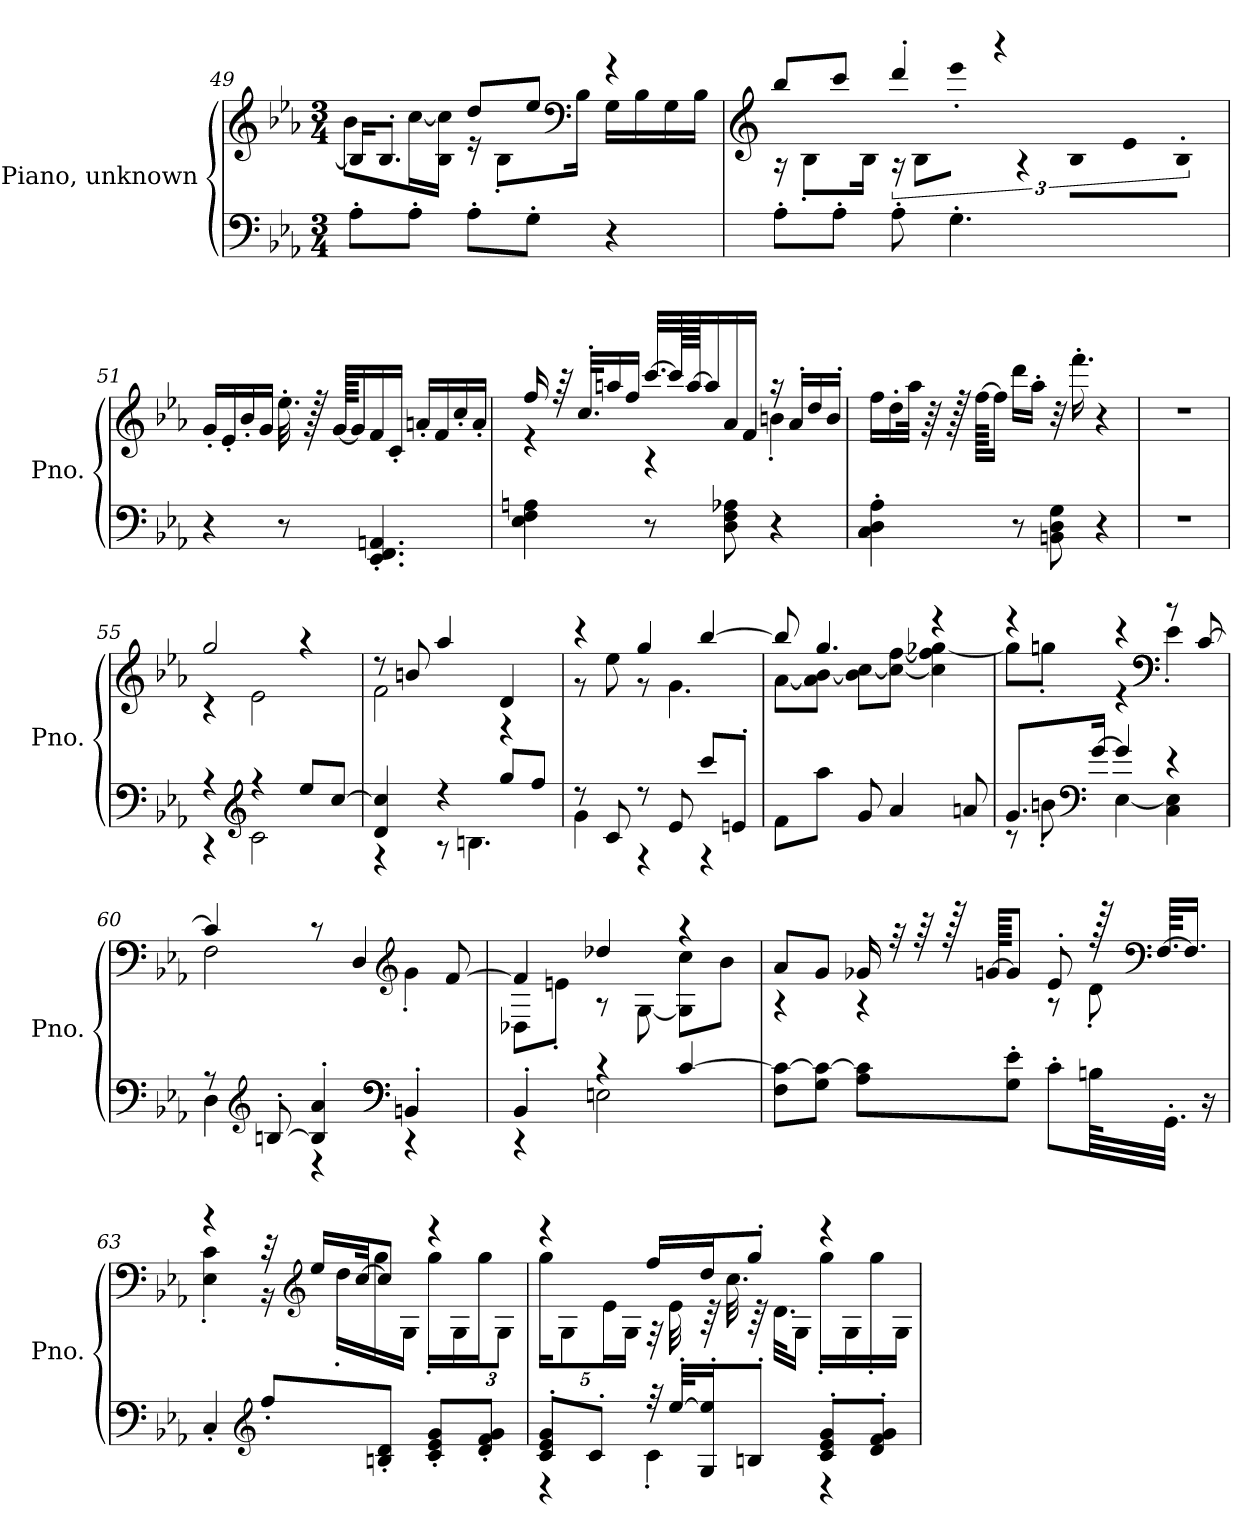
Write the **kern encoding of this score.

**kern	**kern
*part1	*part1
*staff2	*staff1
*I"Piano, unknown	*
*I'Pno.	*
*clefF4	*clefG2
*k[b-e-a-]	*k[b-e-a-]
*M3/4	*M3/4
=49	=49
*	*^
8A-'\L	16B-/KL]	8b-\L
.	8.B-'/J	.
8A-'\J	.	[16cc\L
.	.	16B-\ 16cc\]JJ
8A-'\L	8dd/L	16r
.	.	8B-'\L
8G'\J	8ee-/J	.
*	*clefF4	*
.	.	16B-\Jk
4r	4r	16G\LL
.	.	16B-\
.	.	16G\
.	.	16B-\JJ
=50	=50	=50
*	*clefG2	*
8A-'\L	8bb-/L	16r
.	.	8B-'\L
8A-'\J	8ccc/J	.
.	.	16B-\Jk
8A-'\	4ddd'/	24r
.	.	12B-\L
4.G'\	.	8eee-'\J
.	4r	16r
.	.	16B-\LL
.	.	16e-\
.	.	16B-'\JJ
*	*v	*v
!!LO:LB:g=z
=51	=51
4r	16g'/LL
.	16e-'/
.	16b-'/
.	16g/JJ
8r	32.ee-'\
.	128r
.	[128g/KKKLL
.	16g/]
4.EE-/' 4.FF/' 4.AAn/'	16f/
.	16c'/JJ
.	16an'/LL
.	16f/
.	16cc'/
.	16a'/JJ
=52	=52
*	*^
4E-\ 4F\ 4An\	16ff/	4r
.	64r	.
.	32.cc'/KLL	.
.	16aan/	.
.	16ff/JJ	.
8r	[32.ccc/LLL	4r
.	128ccc/LL]	.
.	[128aa/JJJ	.
.	16aa/]	.
8D\ 8F\ 8A-X\	16a-/	.
.	16f/JJ	.
4r	16r	4bn'\
.	16a-'/LL	.
.	16dd/	.
.	16b'/JJ	.
*	*v	*v
!!LO:LB:g=z
=53	=53
4C\' 4D\' 4A-\'	16ff\LL
.	16dd'\
.	32aa-\JJk
.	64r
.	128r
.	[128ff\KKKLL
.	16ff\JJ]
8r	16ddd\LL
.	16aa-'\JJ
8BBn\ 8D\ 8G\	32r
.	16.fff'\
4r	4r
=54	=54
2.r	2.r
=55	=55
*^	*^
4r	4r	2gg/	4r
*clefG2	*	*	*
4r	2c\	.	2e-\
8ee-/L	.	4r	.
[8cc/J	.	.	.
=56	=56	=56	=56
4d/ 4cc/]	4r	8r	2f\
.	.	8bn/	.
4r	8r	4aa-/	.
.	4.Bn\	.	.
8gg/L	.	4d/	4r
8ff/J	.	.	.
=57	=57	=57	=57
8r	4g\	4r	8r
8c/	.	.	8ee-\
8r	4r	4gg/	8r
8e-/	.	.	4.g\
8ccc/L	4r	[4bb-/	.
8en'/J	.	.	.
*v	*v	*	*
!!LO:LB:g=z	!!
=58	=58	=58
8f\L	8bb-/]	[8a-\L
8aa-\J	4.gg/	8a-\] [8b-\J
8g/	.	8b-\] [8cc\L
4a-/	.	8cc\_ [8ff\J
.	4r	4cc\] 4ff\] [4gg-X\
8an/	.	.
=59	=59	=59
*^	*	*
8.g/L	8r	4r	8gg-\L]
.	8bn'\	.	8ggn'\J
*clefF4	*	*	*
[16g/Jk	.	.	.
4g/]	[4E-\	4r	4r
*	*	*clefF4	*
4r	4C\ 4E-\]	8r	4e-'\
.	.	[8c/	.
=60	=60	=60	=60
8r	4D\	4c/]	2F\
*clefG2	*	*	*
[8Bn'/	.	.	.
4B/]' 4a-/'	4r	8r	.
.	.	4D/	.
*clefF4	*	*clefG2	*
4BBn'/	4r	.	4g'\
.	.	[8f/	.
!!LO:LB:g=z	!!
=61	=61	=61	=61
4BB-'/	4r	4f/]	8D-X\L
.	.	.	8en'\J
4r	2En\	4dd-X/	8r
.	.	.	[8G\
[4c/	.	4r	8G\] 8cc\L
.	.	.	8b-\J
*v	*v	*	*
=62	=62	=62
8F\ 8c\_L	8a-/L	4r
8G\ 8c\_J	8g/J	.
8A-\ 8c\]L	16g-X/	4r
.	32r	.
.	64r	.
.	128r	.
.	[128gn/KKKKL	.
8G\' 8e-\'J	8g/J]	.
8c'\L	8e-'/	8r
64Bn\KLL	128r	8d'\
*	*clefF4	*
.	[64.F/KKLL	.
32.GG'\JJJ	.	.
.	16.F/JJ]	.
16r	.	.
=63	=63	=63
4C'/	4r	4E-\' 4c\'
*clefG2	*	*
8ff'/L	32r	16r
*	*clefG2	*
.	16ee-/LL	.
.	.	16dd'\LL
.	[32cc/JK	.
8Bn/' 8d/'J	8cc/J]	16gg\
.	.	16G\JJ
8c/' 8e-/' 8g/'L	4r	16gg'\LL
.	.	16G\
*	*	*Xbrackettup
8d/' 8f/' 8g/'J	.	24gg\J
.	.	12G\J
!!LO:PB:g=z	!!
=64	=64	=64
*^	*	*
8c/' 8e-/' 8g/'L	4r	4r	20gg\KL
.	.	.	10G\
8c'/J	.	.	.
.	.	.	20e-\L
.	.	.	20G\JJ
32r	4c'\	16ff/LL	32r
[32ee-'/KLL	.	.	32e-\
16G/' 16ee-/]'J	.	16dd/J	64r
.	.	.	32.cc\
8Bn'/J	.	8gg'/J	64r
.	.	.	32.d\KLL
.	.	.	16G\JJ
8c/' 8e-/' 8g/'L	4r	4r	16gg'\LL
.	.	.	16G\
8d/' 8f/' 8g/'J	.	.	16gg'\
.	.	.	16G\JJ
*v	*v	*	*
*	*v	*v
=	=
*-	*-
